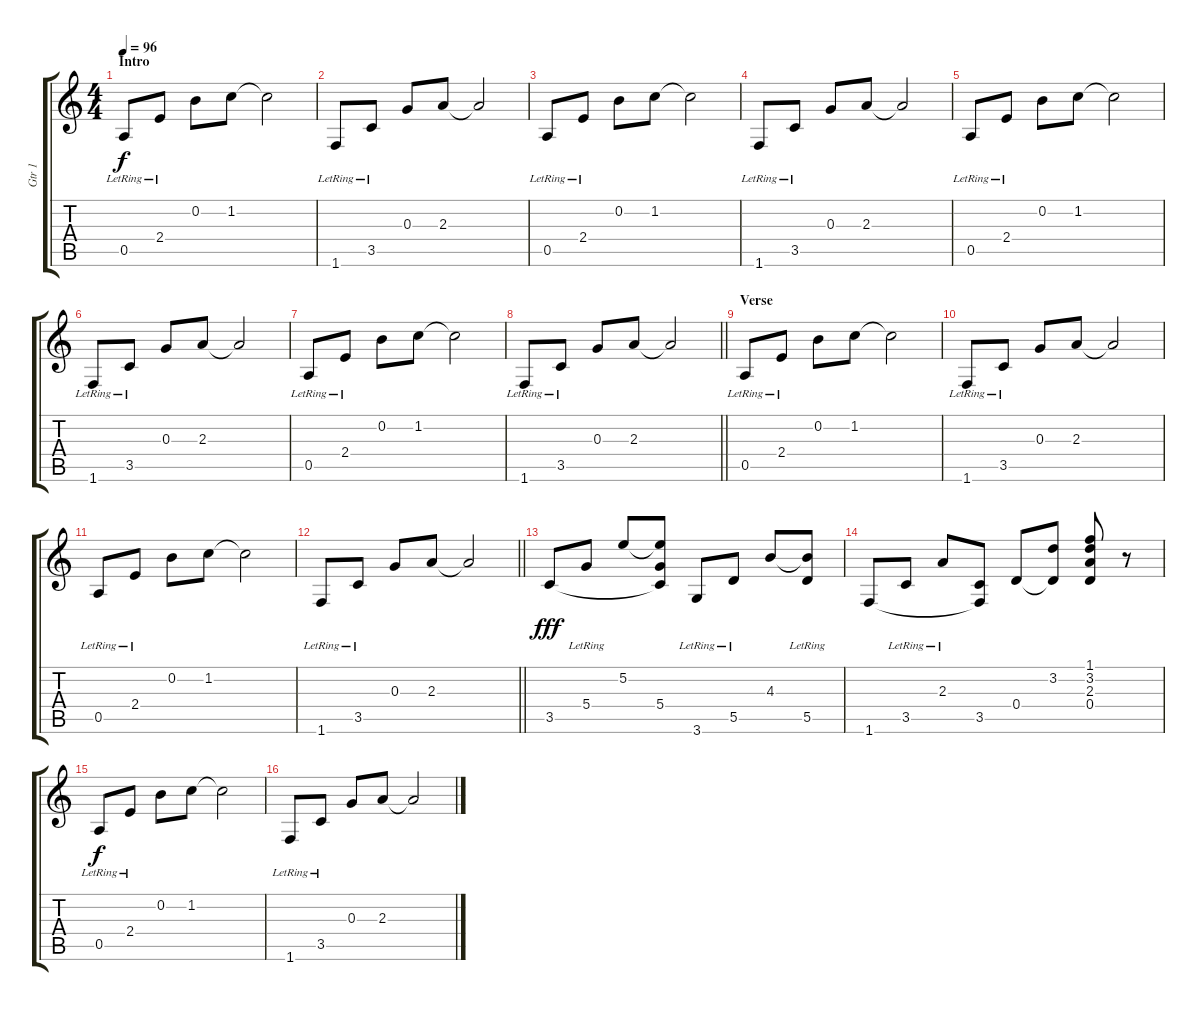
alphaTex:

\track ("Gtr 1" "Gtr 1") {instrument electricguitarclean}
\staff {score tabs}
\tuning (E4 B3 G3 D3 A2 E2) {hide}
\ts (4 4)
\section ("" "Intro")
\tempo 96
\clef g2
\ks c
0.5{lr}.8{dy f instrument electricguitarclean} 2.4{lr}.8 0.2.8 1.2.8 1.2{t}.2 |
1.6{lr}.8 3.5{lr}.8 0.3.8 2.3.8 2.3{t}.2 |
0.5{lr}.8 2.4{lr}.8 0.2.8 1.2.8 1.2{t}.2 |
1.6{lr}.8 3.5{lr}.8 0.3.8 2.3.8 2.3{t}.2 |
0.5{lr}.8 2.4{lr}.8 0.2.8 1.2.8 1.2{t}.2 |
1.6{lr}.8 3.5{lr}.8 0.3.8 2.3.8 2.3{t}.2 |
0.5{lr}.8 2.4{lr}.8 0.2.8 1.2.8 1.2{t}.2 |
\barLineRight lightlight
1.6{lr}.8 3.5{lr}.8 0.3.8 2.3.8 2.3{t}.2 |
\section ("" "Verse")
0.5{lr}.8 2.4{lr}.8 0.2.8 1.2.8 1.2{t}.2 |
1.6{lr}.8 3.5{lr}.8 0.3.8 2.3.8 2.3{t}.2 |
0.5{lr}.8 2.4{lr}.8 0.2.8 1.2.8 1.2{t}.2 |
\barLineRight lightlight
1.6{lr}.8 3.5{lr}.8 0.3.8 2.3.8 2.3{t}.2 |
3.5.8{dy fff} 5.4{lr}.8 5.2.8 (5.2{t} 5.4 3.5{t}).8 3.6{lr}.8 5.5{lr}.8 4.3.8 (4.3{t} 5.5{lr}).8 |
1.6.8 3.5{lr}.8 2.3{lr}.8 (3.5 1.6{t}).8 0.4.8 (3.2 0.4{t}).8 (1.1 3.2 2.3 0.4).8 r.8 |
0.5{lr}.8{dy f} 2.4{lr}.8 0.2.8 1.2.8 1.2{t}.2 |
1.6{lr}.8 3.5{lr}.8 0.3.8 2.3.8 2.3{t}.2
